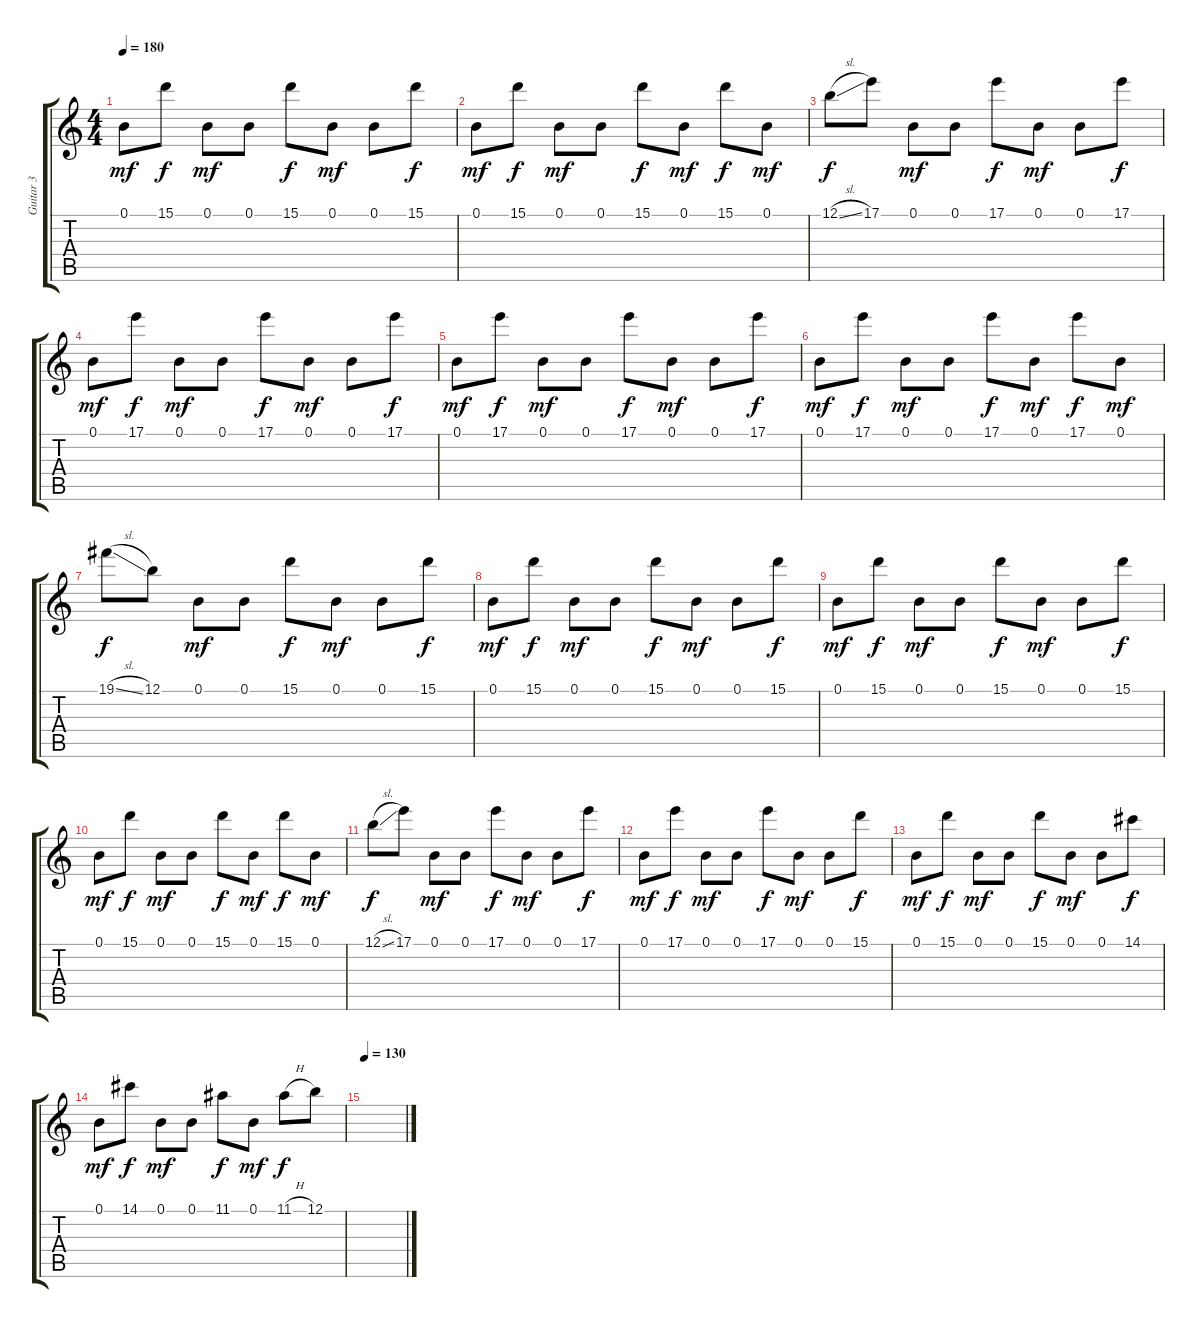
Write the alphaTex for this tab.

\track ("Guitar 3" "Guitar 3") {instrument distortionguitar}
\staff {score tabs}
\tuning (B3 Gb3 D3 A2 E2 B1) {hide}
\ts (4 4)
\tempo 180
\clef g2
\ks c
0.1.8{dy mf} 15.1.8{dy f} 0.1.8{dy mf} 0.1.8 15.1.8{dy f} 0.1.8{dy mf} 0.1.8 15.1.8{dy f} |
0.1.8{dy mf} 15.1.8{dy f} 0.1.8{dy mf} 0.1.8 15.1.8{dy f} 0.1.8{dy mf} 15.1.8{dy f} 0.1.8{dy mf} |
12.1{sl}.8{dy f} 17.1.8 0.1.8{dy mf} 0.1.8 17.1.8{dy f} 0.1.8{dy mf} 0.1.8 17.1.8{dy f} |
0.1.8{dy mf} 17.1.8{dy f} 0.1.8{dy mf} 0.1.8 17.1.8{dy f} 0.1.8{dy mf} 0.1.8 17.1.8{dy f} |
0.1.8{dy mf} 17.1.8{dy f} 0.1.8{dy mf} 0.1.8 17.1.8{dy f} 0.1.8{dy mf} 0.1.8 17.1.8{dy f} |
0.1.8{dy mf} 17.1.8{dy f} 0.1.8{dy mf} 0.1.8 17.1.8{dy f} 0.1.8{dy mf} 17.1.8{dy f} 0.1.8{dy mf} |
19.1{sl}.8{dy f} 12.1.8 0.1.8{dy mf} 0.1.8 15.1.8{dy f} 0.1.8{dy mf} 0.1.8 15.1.8{dy f} |
0.1.8{dy mf} 15.1.8{dy f} 0.1.8{dy mf} 0.1.8 15.1.8{dy f} 0.1.8{dy mf} 0.1.8 15.1.8{dy f} |
0.1.8{dy mf} 15.1.8{dy f} 0.1.8{dy mf} 0.1.8 15.1.8{dy f} 0.1.8{dy mf} 0.1.8 15.1.8{dy f} |
0.1.8{dy mf} 15.1.8{dy f} 0.1.8{dy mf} 0.1.8 15.1.8{dy f} 0.1.8{dy mf} 15.1.8{dy f} 0.1.8{dy mf} |
12.1{sl}.8{dy f} 17.1.8 0.1.8{dy mf} 0.1.8 17.1.8{dy f} 0.1.8{dy mf} 0.1.8 17.1.8{dy f} |
0.1.8{dy mf} 17.1.8{dy f} 0.1.8{dy mf} 0.1.8 17.1.8{dy f} 0.1.8{dy mf} 0.1.8 15.1.8{dy f} |
0.1.8{dy mf} 15.1.8{dy f} 0.1.8{dy mf} 0.1.8 15.1.8{dy f} 0.1.8{dy mf} 0.1.8 14.1.8{dy f} |
0.1.8{dy mf} 14.1.8{dy f} 0.1.8{dy mf} 0.1.8 11.1.8{dy f} 0.1.8{dy mf} 11.1{h}.8{dy f} 12.1.8 |
\tempo 130
